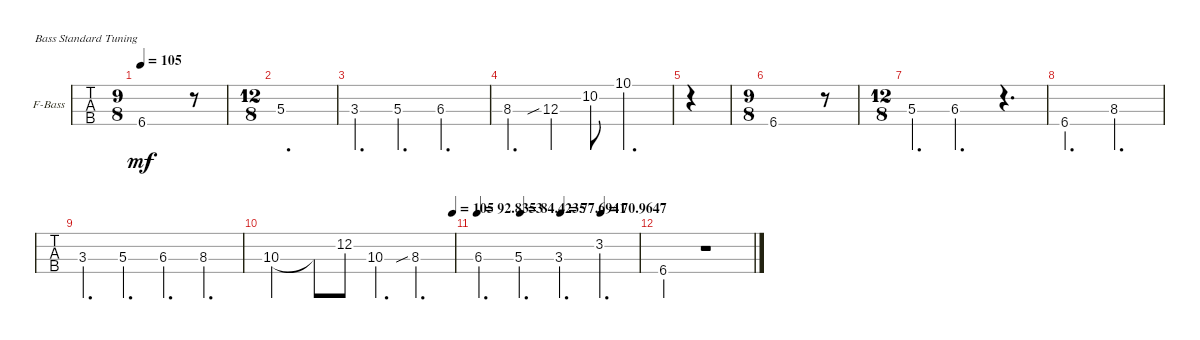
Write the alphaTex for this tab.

\defaultSystemsLayout 4
\bracketExtendMode groupsimilarinstruments
\firstSystemTrackNameOrientation horizontal
\otherSystemsTrackNameOrientation horizontal
\track ("Bass" "F-Bass") {instrument fretlessbass}
\staff {tabs}
\tuning (G2 D2 A1 E1)
\ts (9 8)
\scale
0.131345
\tempo 105
\accidentals auto
\clef f4
\ottava regular
\simile none
\ks bb
6.4.1{dy mf} r.8 |
\ts (12 8)
\scale
0.325567 5.3.1{d} |
3.3.4{d} 5.3.4{d} 6.3.2{d} |
8.3.4{d} 12.3{sib}.4 10.2.8 10.1.2{d} |
|
\ts (9 8)
6.4.1 r.8 |
\ts (12 8)
5.3.4{d} 6.3.2{d} r.4{d} |
6.4.2{d} 8.3.2{d} |
3.3.4{d} 5.3.4{d} 6.3.4{d} 8.3.4{d} |
\tempo (105 0.99375)
10.3.2 10.3{t}.8 12.2.8 10.3.4{d} 8.3{sib}.4{d} |
\tempo
92.8353
\tempo (84.4235 0.26875)
\tempo (77.6941 0.51875)
\tempo (70.9647 0.76875)
6.3.4{d} 5.3.4{d} 3.3.4{d} 3.2.4{d} |
6.4.2 r.1
